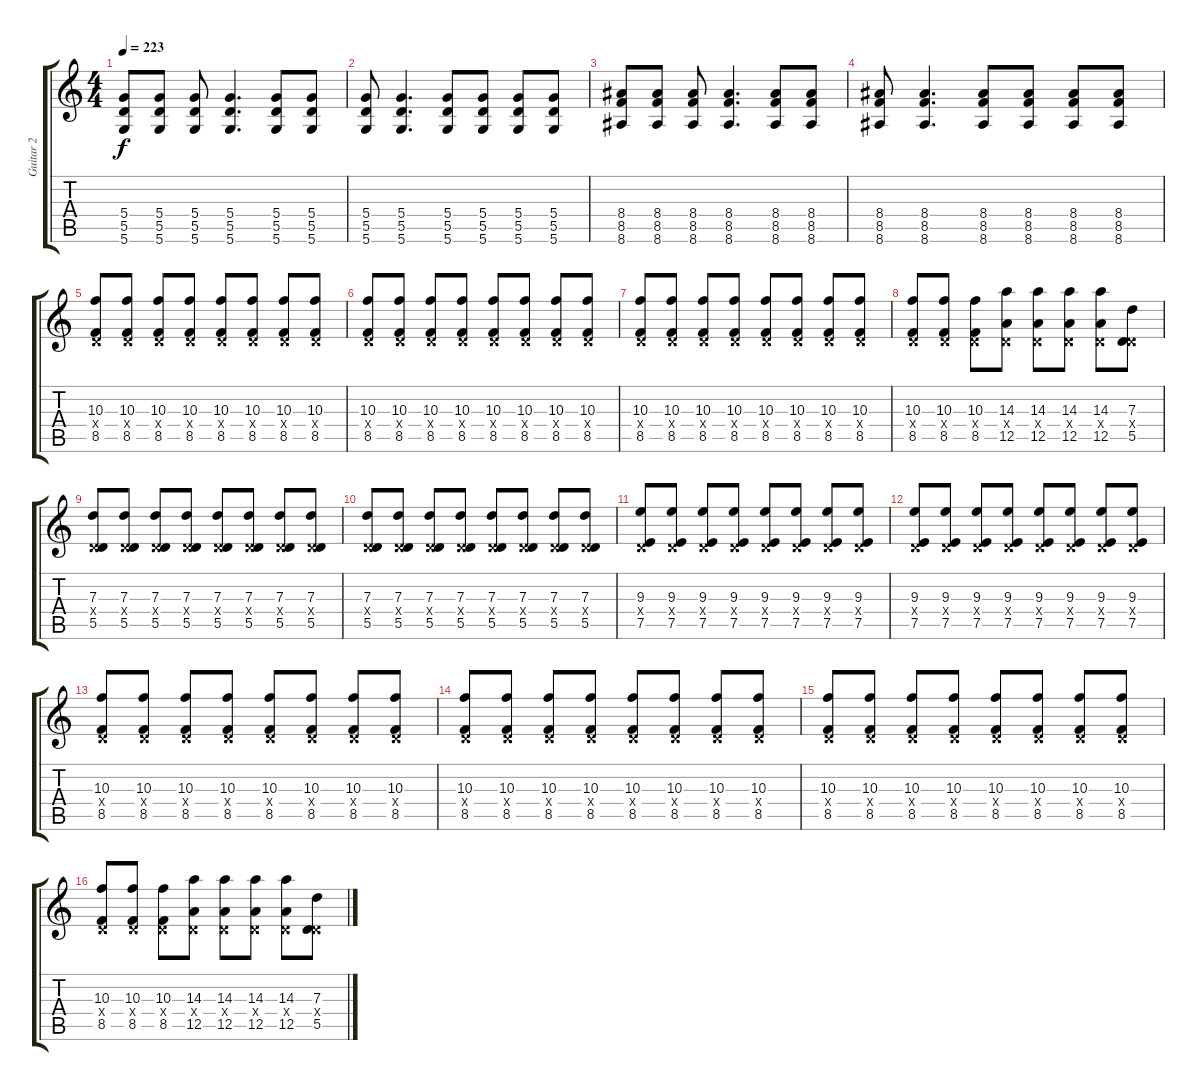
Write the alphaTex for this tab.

\track ("Guitar 2" "Guitar 2") {instrument distortionguitar bank 255}
\staff {score tabs}
\tuning (E4 B3 G3 D3 A2 D2) {hide}
\ts (4 4)
\tempo 223
\clef g2
\ks c
(5.4 5.5 5.6).8{dy f} (5.4 5.5 5.6).8 (5.4 5.5 5.6).8 (5.4 5.5 5.6).4{d} (5.4 5.5 5.6).8 (5.4 5.5 5.6).8 |
(5.4 5.5 5.6).8 (5.4 5.5 5.6).4{d} (5.4 5.5 5.6).8 (5.4 5.5 5.6).8 (5.4 5.5 5.6).8 (5.4 5.5 5.6).8 |
(8.4 8.5 8.6).8 (8.4 8.5 8.6).8 (8.4 8.5 8.6).8 (8.4 8.5 8.6).4{d} (8.4 8.5 8.6).8 (8.4 8.5 8.6).8 |
(8.4 8.5 8.6).8 (8.4 8.5 8.6).4{d} (8.4 8.5 8.6).8 (8.4 8.5 8.6).8 (8.4 8.5 8.6).8 (8.4 8.5 8.6).8 |
(10.3 0.4{x} 8.5).8 (10.3 0.4{x} 8.5).8 (10.3 0.4{x} 8.5).8 (10.3 0.4{x} 8.5).8 (10.3 0.4{x} 8.5).8 (10.3 0.4{x} 8.5).8 (10.3 0.4{x} 8.5).8 (10.3 0.4{x} 8.5).8 |
(10.3 0.4{x} 8.5).8 (10.3 0.4{x} 8.5).8 (10.3 0.4{x} 8.5).8 (10.3 0.4{x} 8.5).8 (10.3 0.4{x} 8.5).8 (10.3 0.4{x} 8.5).8 (10.3 0.4{x} 8.5).8 (10.3 0.4{x} 8.5).8 |
(10.3 0.4{x} 8.5).8 (10.3 0.4{x} 8.5).8 (10.3 0.4{x} 8.5).8 (10.3 0.4{x} 8.5).8 (10.3 0.4{x} 8.5).8 (10.3 0.4{x} 8.5).8 (10.3 0.4{x} 8.5).8 (10.3 0.4{x} 8.5).8 |
(10.3 0.4{x} 8.5).8 (10.3 0.4{x} 8.5).8 (10.3 0.4{x} 8.5).8 (14.3 0.4{x} 12.5).8 (14.3 0.4{x} 12.5).8 (14.3 0.4{x} 12.5).8 (14.3 0.4{x} 12.5).8 (7.3 0.4{x} 5.5).8 |
(7.3 0.4{x} 5.5).8 (7.3 0.4{x} 5.5).8 (7.3 0.4{x} 5.5).8 (7.3 0.4{x} 5.5).8 (7.3 0.4{x} 5.5).8 (7.3 0.4{x} 5.5).8 (7.3 0.4{x} 5.5).8 (7.3 0.4{x} 5.5).8 |
(7.3 0.4{x} 5.5).8 (7.3 0.4{x} 5.5).8 (7.3 0.4{x} 5.5).8 (7.3 0.4{x} 5.5).8 (7.3 0.4{x} 5.5).8 (7.3 0.4{x} 5.5).8 (7.3 0.4{x} 5.5).8 (7.3 0.4{x} 5.5).8 |
(9.3 0.4{x} 7.5).8 (9.3 0.4{x} 7.5).8 (9.3 0.4{x} 7.5).8 (9.3 0.4{x} 7.5).8 (9.3 0.4{x} 7.5).8 (9.3 0.4{x} 7.5).8 (9.3 0.4{x} 7.5).8 (9.3 0.4{x} 7.5).8 |
(9.3 0.4{x} 7.5).8 (9.3 0.4{x} 7.5).8 (9.3 0.4{x} 7.5).8 (9.3 0.4{x} 7.5).8 (9.3 0.4{x} 7.5).8 (9.3 0.4{x} 7.5).8 (9.3 0.4{x} 7.5).8 (9.3 0.4{x} 7.5).8 |
(10.3 0.4{x} 8.5).8 (10.3 0.4{x} 8.5).8 (10.3 0.4{x} 8.5).8 (10.3 0.4{x} 8.5).8 (10.3 0.4{x} 8.5).8 (10.3 0.4{x} 8.5).8 (10.3 0.4{x} 8.5).8 (10.3 0.4{x} 8.5).8 |
(10.3 0.4{x} 8.5).8 (10.3 0.4{x} 8.5).8 (10.3 0.4{x} 8.5).8 (10.3 0.4{x} 8.5).8 (10.3 0.4{x} 8.5).8 (10.3 0.4{x} 8.5).8 (10.3 0.4{x} 8.5).8 (10.3 0.4{x} 8.5).8 |
(10.3 0.4{x} 8.5).8 (10.3 0.4{x} 8.5).8 (10.3 0.4{x} 8.5).8 (10.3 0.4{x} 8.5).8 (10.3 0.4{x} 8.5).8 (10.3 0.4{x} 8.5).8 (10.3 0.4{x} 8.5).8 (10.3 0.4{x} 8.5).8 |
(10.3 0.4{x} 8.5).8 (10.3 0.4{x} 8.5).8 (10.3 0.4{x} 8.5).8 (14.3 0.4{x} 12.5).8 (14.3 0.4{x} 12.5).8 (14.3 0.4{x} 12.5).8 (14.3 0.4{x} 12.5).8 (7.3 0.4{x} 5.5).8
